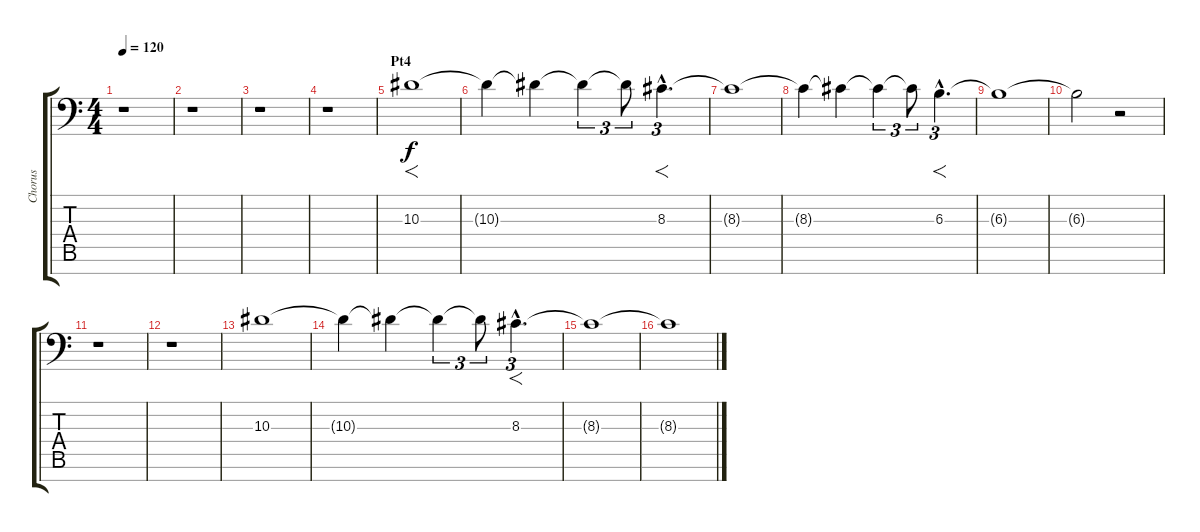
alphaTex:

\track ("Chorus" "Chorus") {instrument choiraahs}
\staff {score tabs}
\tuning (D4 A3 F3 C3 G2 D2 A1) {hide}
\ts (4 4)
\tempo 120
\clef f4
\ks c
r.1{dy f} |
r.1 |
r.1 |
r.1 |
\section ("" "Pt4")
10.3.1{f volume 12 balance 5 instrument choiraahs} |
10.3{t}.4 10.3{t}.4 10.3{t}.4{tu (3 2)} 10.3{t}.8{tu (3 2)} 8.3{hac}.4{f d tu (3 2)} |
8.3{t}.1 |
8.3{t}.4 8.3{t}.4 8.3{t}.4{tu (3 2)} 8.3{t}.8{tu (3 2)} 6.3{hac}.4{f d tu (3 2)} |
6.3{t}.1 |
6.3{t}.2 r.2 |
r.1 |
r.1 |
10.3.1 |
10.3{t}.4 10.3{t}.4 10.3{t}.4{tu (3 2)} 10.3{t}.8{tu (3 2)} 8.3{hac}.4{f d tu (3 2)} |
8.3{t}.1 |
8.3{t}.1
